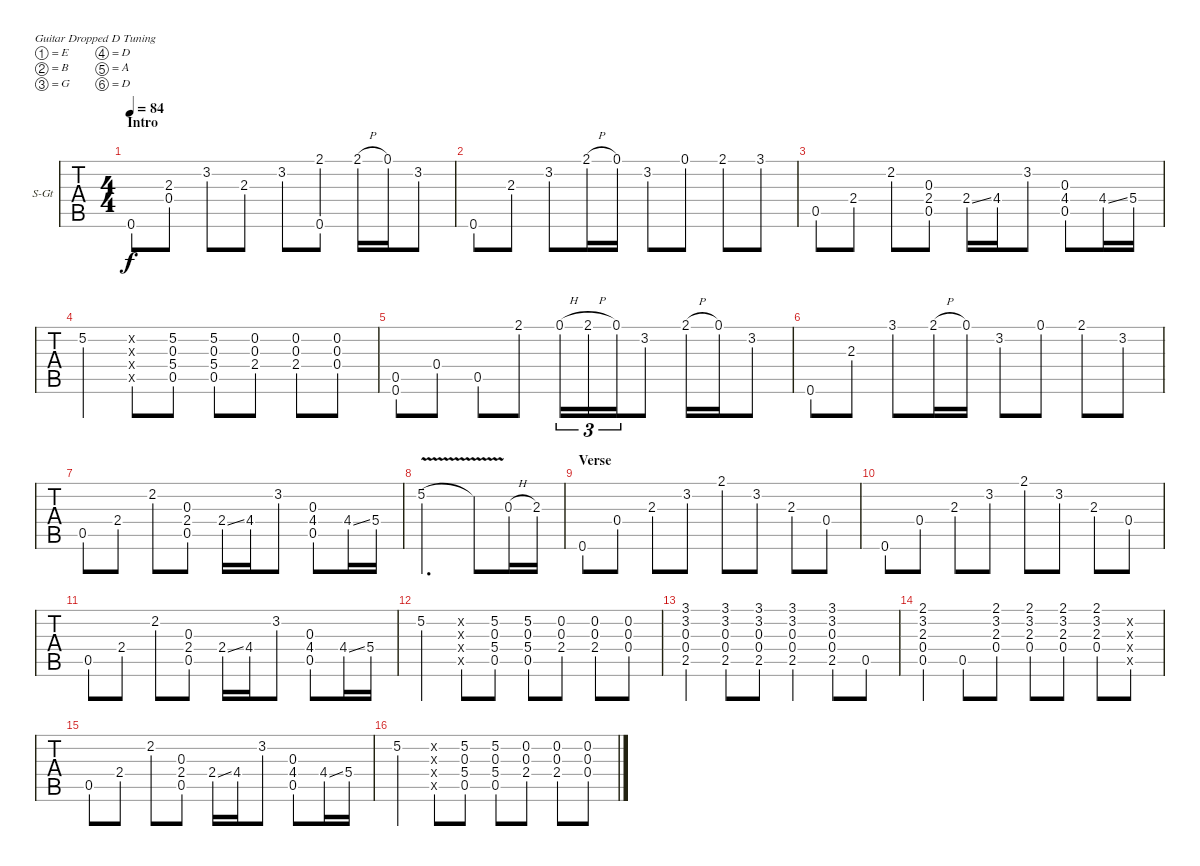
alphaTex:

\bracketExtendMode groupsimilarinstruments
\firstSystemTrackNameOrientation horizontal
\otherSystemsTrackNameOrientation horizontal
\track ("Guitare 1" "S-Gt") {instrument acousticguitarsteel}
\staff {tabs}
\tuning (E4 B3 G3 D3 A2 D2)
\ts (4 4)
\section ("" "Intro")
\tempo 84
\clef g2
\ks c
0.6.8{dy f instrument acousticguitarsteel} (2.3 0.4).8 3.2.8 2.3.8 3.2.8 (2.1 0.6).8 2.1{h}.16 0.1.16 3.2.8 |
0.6.8 2.3.8 3.2.8 2.1{h}.16 0.1.16 3.2.8 0.1.8 2.1.8 3.1.8 |
0.5.8 2.4.8 2.2.8 (0.3 2.4 0.5).8 2.4{ss}.16 4.4.16 3.2.8 (0.3 4.4 0.5).8 4.4{ss}.16 5.4.16 |
5.2.4 (0.2{x} 0.3{x} 0.4{x} 0.5{x}).8 (5.2 0.3 5.4 0.5).8 (5.2 0.3 5.4 0.5).8 (0.2 0.3 2.4).8 (0.2 0.3 2.4).8 (0.2 0.3 0.4).8 |
(0.5 0.6).8 0.4.8 0.5.8 2.1.8 0.1{h}.16{tu (3 2) beam merge} 2.1{h}.16{tu (3 2) beam merge} 0.1.16{tu (3 2) beam merge} 3.2.8 2.1{h}.16 0.1.16 3.2.8 |
0.6.8 2.3.8 3.1.8 2.1{h}.16 0.1.16 3.2.8 0.1.8 2.1.8 3.2.8 |
0.5.8 2.4.8 2.2.8 (0.3 2.4 0.5).8 2.4{ss}.16 4.4.16 3.2.8 (0.3 4.4 0.5).8 4.4{ss}.16 5.4.16 |
5.2{v}.2{d} 5.2{v t}.8 0.3{h}.16 2.3.16 |
\section ("" "Verse")
0.6.8 0.4.8 2.3.8 3.2.8 2.1.8 3.2.8 2.3.8 0.4.8 |
0.6.8 0.4.8 2.3.8 3.2.8 2.1.8 3.2.8 2.3.8 0.4.8 |
0.5.8 2.4.8 2.2.8 (0.3 2.4 0.5).8 2.4{ss}.16 4.4.16 3.2.8 (0.3 4.4 0.5).8 4.4{ss}.16 5.4.16 |
5.2.4 (0.2{x} 0.3{x} 0.4{x} 0.5{x}).8 (5.2 0.3 5.4 0.5).8 (5.2 0.3 5.4 0.5).8 (0.2 0.3 2.4).8 (0.2 0.3 2.4).8 (0.2 0.3 0.4).8 |
(3.1 3.2 0.3 0.4 2.5).4 (3.1 3.2 0.3 0.4 2.5).8 (3.1 3.2 0.3 0.4 2.5).8 (3.1 3.2 0.3 0.4 2.5).4 (3.1 3.2 0.3 0.4 2.5).8 0.5.8 |
(2.1 3.2 2.3 0.4 0.5).4 0.5.8 (2.1 3.2 2.3 0.4).8 (2.1 3.2 2.3 0.4).8 (2.1 3.2 2.3 0.4).8 (2.1 3.2 2.3 0.4).8 (0.2{x} 0.3{x} 0.4{x} 0.5{x}).8 |
0.5.8 2.4.8 2.2.8 (0.3 2.4 0.5).8 2.4{ss}.16 4.4.16 3.2.8 (0.3 4.4 0.5).8 4.4{ss}.16 5.4.16 |
5.2.4 (0.2{x} 0.3{x} 0.4{x} 0.5{x}).8 (5.2 0.3 5.4 0.5).8 (5.2 0.3 5.4 0.5).8 (0.2 0.3 2.4).8 (0.2 0.3 2.4).8 (0.2 0.3 0.4).8
